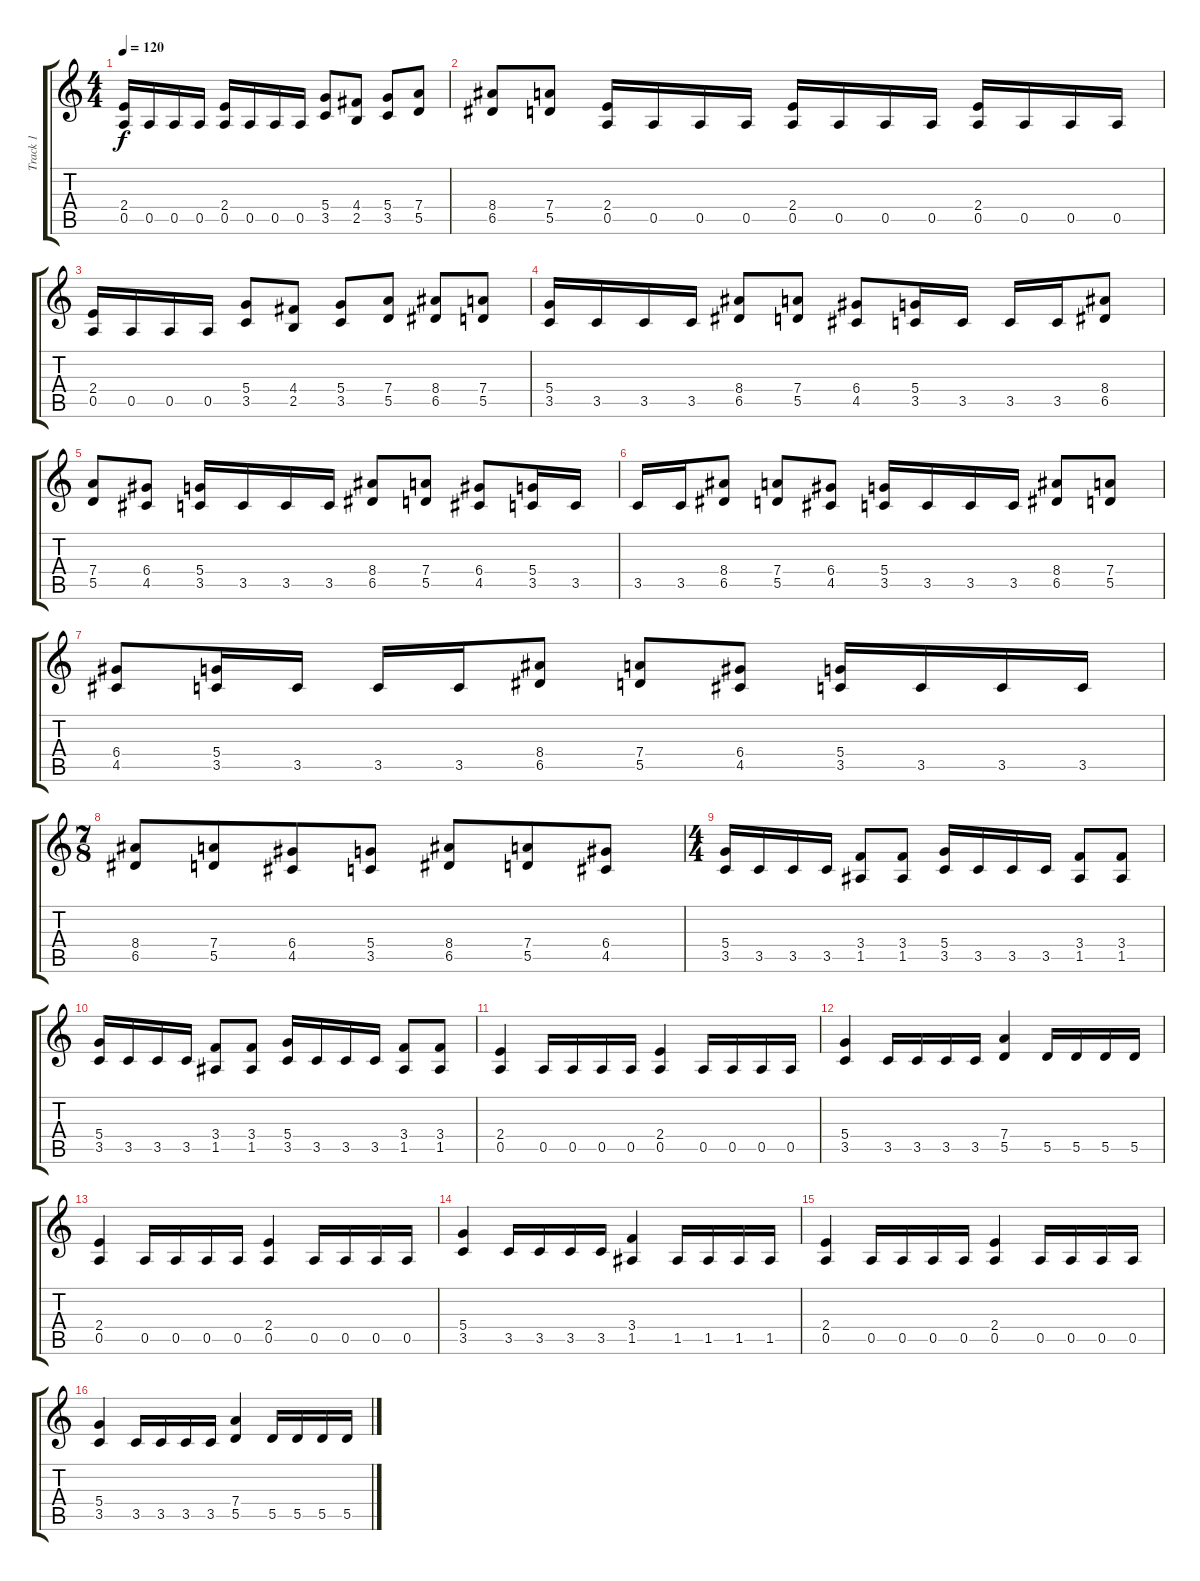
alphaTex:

\track ("Track 1" "Track 1") {instrument distortionguitar}
\staff {score tabs}
\tuning (E4 B3 G3 D3 A2 E2) {hide}
\ts (4 4)
\tempo 120
\clef g2
\ks c
(2.4 0.5).16{dy f} 0.5.16 0.5.16 0.5.16 (2.4 0.5).16 0.5.16 0.5.16 0.5.16 (5.4 3.5).8 (4.4 2.5).8 (5.4 3.5).8 (7.4 5.5).8 |
(8.4 6.5).8 (7.4 5.5).8 (2.4 0.5).16 0.5.16 0.5.16 0.5.16 (2.4 0.5).16 0.5.16 0.5.16 0.5.16 (2.4 0.5).16 0.5.16 0.5.16 0.5.16 |
(2.4 0.5).16 0.5.16 0.5.16 0.5.16 (5.4 3.5).8 (4.4 2.5).8 (5.4 3.5).8 (7.4 5.5).8 (8.4 6.5).8 (7.4 5.5).8 |
(5.4 3.5).16 3.5.16 3.5.16 3.5.16 (8.4 6.5).8 (7.4 5.5).8 (6.4 4.5).8 (5.4 3.5).16 3.5.16 3.5.16 3.5.16 (8.4 6.5).8 |
(7.4 5.5).8 (6.4 4.5).8 (5.4 3.5).16 3.5.16 3.5.16 3.5.16 (8.4 6.5).8 (7.4 5.5).8 (6.4 4.5).8 (5.4 3.5).16 3.5.16 |
3.5.16 3.5.16 (8.4 6.5).8 (7.4 5.5).8 (6.4 4.5).8 (5.4 3.5).16 3.5.16 3.5.16 3.5.16 (8.4 6.5).8 (7.4 5.5).8 |
(6.4 4.5).8 (5.4 3.5).16 3.5.16 3.5.16 3.5.16 (8.4 6.5).8 (7.4 5.5).8 (6.4 4.5).8 (5.4 3.5).16 3.5.16 3.5.16 3.5.16 |
\ts (7 8)
(8.4 6.5).8 (7.4 5.5).8 (6.4 4.5).8 (5.4 3.5).8 (8.4 6.5).8 (7.4 5.5).8 (6.4 4.5).8 |
\ts (4 4)
(5.4 3.5).16 3.5.16 3.5.16 3.5.16 (3.4 1.5).8 (3.4 1.5).8 (5.4 3.5).16 3.5.16 3.5.16 3.5.16 (3.4 1.5).8 (3.4 1.5).8 |
(5.4 3.5).16 3.5.16 3.5.16 3.5.16 (3.4 1.5).8 (3.4 1.5).8 (5.4 3.5).16 3.5.16 3.5.16 3.5.16 (3.4 1.5).8 (3.4 1.5).8 |
(2.4 0.5).4 0.5.16 0.5.16 0.5.16 0.5.16 (2.4 0.5).4 0.5.16 0.5.16 0.5.16 0.5.16 |
(5.4 3.5).4 3.5.16 3.5.16 3.5.16 3.5.16 (7.4 5.5).4 5.5.16 5.5.16 5.5.16 5.5.16 |
(2.4 0.5).4 0.5.16 0.5.16 0.5.16 0.5.16 (2.4 0.5).4 0.5.16 0.5.16 0.5.16 0.5.16 |
(5.4 3.5).4 3.5.16 3.5.16 3.5.16 3.5.16 (3.4 1.5).4 1.5.16 1.5.16 1.5.16 1.5.16 |
(2.4 0.5).4 0.5.16 0.5.16 0.5.16 0.5.16 (2.4 0.5).4 0.5.16 0.5.16 0.5.16 0.5.16 |
(5.4 3.5).4 3.5.16 3.5.16 3.5.16 3.5.16 (7.4 5.5).4 5.5.16 5.5.16 5.5.16 5.5.16
